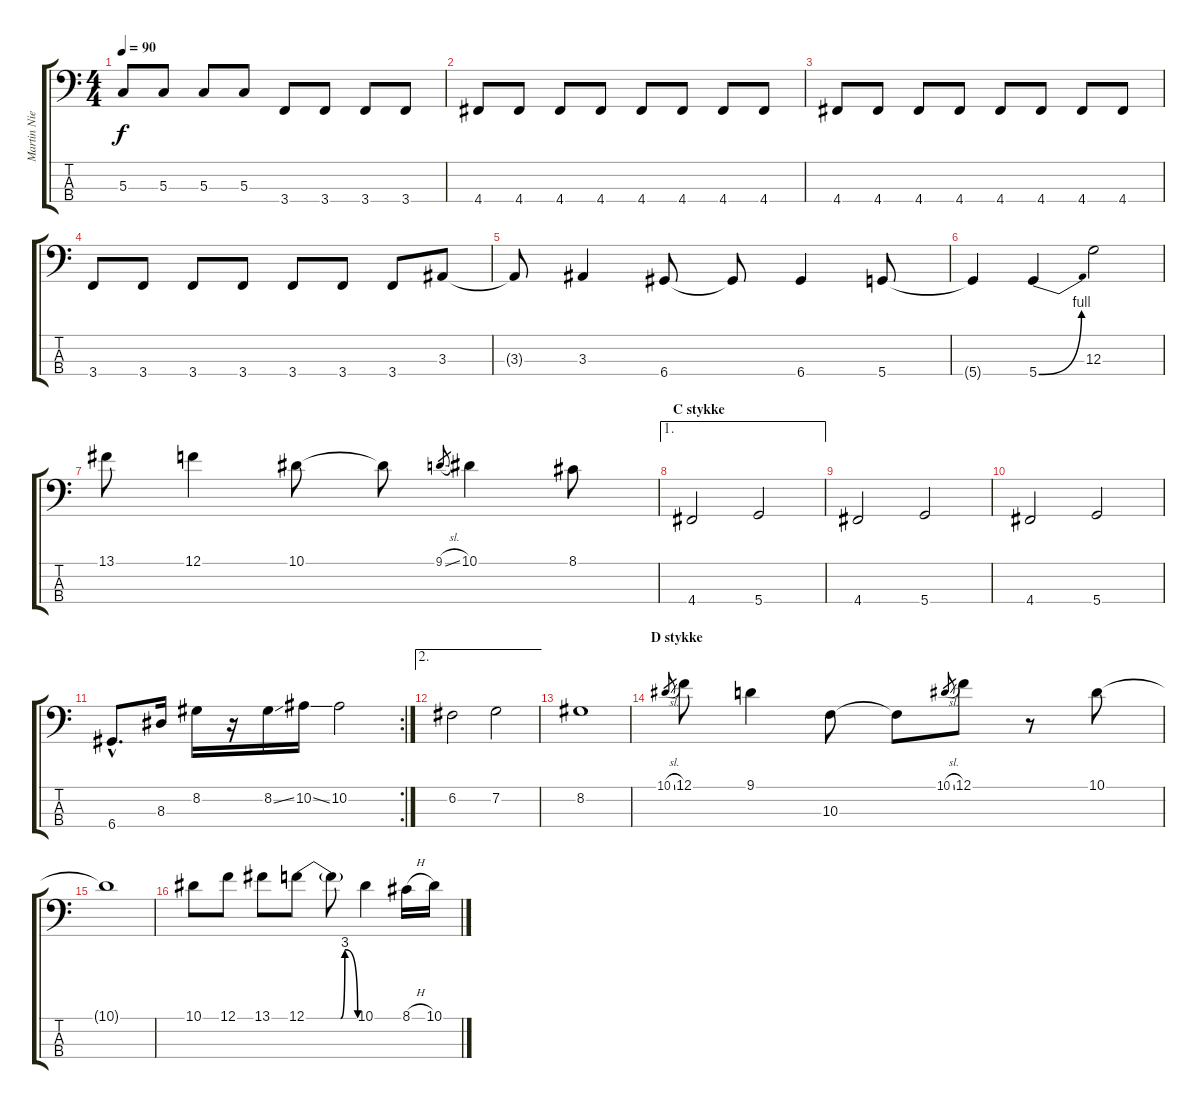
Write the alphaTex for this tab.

\track ("Martin Nielsen (Bass)" "Martin Nie") {instrument electricbasspick}
\staff {score tabs}
\tuning (F2 C2 G1 D1) {hide}
\ts (4 4)
\tempo 90
\clef f4
\ks c
5.3.8{dy f} 5.3.8 5.3.8 5.3.8 3.4.8 3.4.8 3.4.8 3.4.8 |
4.4.8 4.4.8 4.4.8 4.4.8 4.4.8 4.4.8 4.4.8 4.4.8 |
4.4.8 4.4.8 4.4.8 4.4.8 4.4.8 4.4.8 4.4.8 4.4.8 |
3.4.8 3.4.8 3.4.8 3.4.8 3.4.8 3.4.8 3.4.8 3.3.8 |
3.3{t}.8 3.3.4 6.4.8 6.4{t}.8 6.4.4 5.4.8 |
5.4{t}.4 5.4{be (bend 0 0 60 4)}.4 12.3.2 |
13.1.8 12.1.4 10.1.8 10.1{t}.8 9.1{sl}.8{gr} 10.1.4 8.1.8 |
\ae 1
\section ("" "C stykke")
4.4.2 5.4.2 |
4.4.2 5.4.2 |
4.4.2 5.4.2 |
\rc 2
6.4{hac}.8{d} 8.3.16 8.2.16 r.16 8.2{ss}.16 10.2{ss}.16 10.2.2 |
\ae 2
6.2.2 7.2.2 |
8.2.1 |
\section ("" "D stykke")
10.1{sl}.8{gr} 12.1.8 9.1.4 10.3.8 10.3{t}.8 10.1{sl}.8{gr} 12.1.8 r.8 10.1.8 |
10.1{t}.1 |
10.1.8 12.1.8 13.1.8 12.1{be (custom 0 0 40 0 45 12 60 0)}.8 12.1{t}.8 10.1.4 8.1{h}.16 10.1.16
